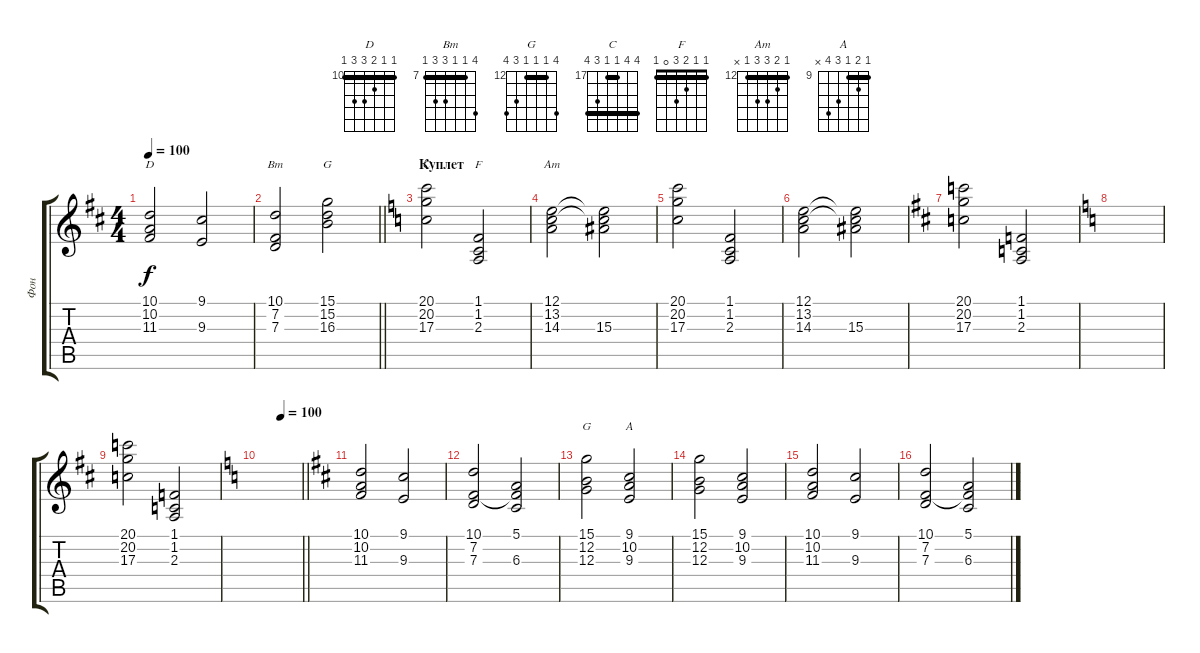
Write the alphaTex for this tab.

\track ("Фон" "Фон") {instrument pad2warm}
\staff {score tabs}
\tuning (E4 B3 G3 D3 A2 E2) {hide}
\chord ("D" 10 10 11 12 12 10) {firstfret 10 barre 10}
\chord ("Bm" 10 7 7 9 9 7) {firstfret 7 barre 7}
\chord ("G" 15 15 16 17 x x) {firstfret 15 barre 15}
\chord ("C" 20 20 17 17 19 20) {firstfret 17 barre (17 20)}
\chord ("F" 1 1 2 3 0 1) {barre 1}
\chord ("Am" 12 13 14 14 12 x) {firstfret 12 barre 12}
\chord ("G" 15 12 12 12 14 15) {firstfret 12 barre 12}
\chord ("A" 9 10 9 11 12 x) {firstfret 9 barre 9}
\ts (4 4)
\tempo 100
\clef g2
\ks d
(10.1 10.2 11.3).2{ch "D" dy f} (9.1 9.3).2 |
\barLineRight lightlight
(10.1 7.2 7.3).2{ch "Bm"} (15.1 15.2 16.3).2{ch "G"} |
\section ("" "Куплет")
\ks c
(20.1 20.2 17.3).2{ch "C"} (1.1 1.2 2.3).2{ch "F"} |
(12.1 13.2 14.3).2{ch "Am"} (12.1{t} 13.2{t} 15.3).2 |
(20.1 20.2 17.3).2 (1.1 1.2 2.3).2 |
(12.1 13.2 14.3).2 (12.1{t} 13.2{t} 15.3).2 |
\ks d
(20.1 20.2 17.3).2 (1.1 1.2 2.3).2 |
\ks c
|
\ks d
(20.1 20.2 17.3).2 (1.1 1.2 2.3).2 |
\tempo (100 0.5)
\barLineRight lightlight
\ks c
|
\section ("" "")
\ks d
(10.1 10.2 11.3).2{volume 4} (9.1 9.3).2 |
(10.1 7.2 7.3).2 (5.1 7.2{t} 6.3).2 |
(15.1 12.2 12.3).2{ch "G"} (9.1 10.2 9.3).2{ch "A"} |
(15.1 12.2 12.3).2 (9.1 10.2 9.3).2 |
(10.1 10.2 11.3).2 (9.1 9.3).2 |
(10.1 7.2 7.3).2 (5.1 7.2{t} 6.3).2
